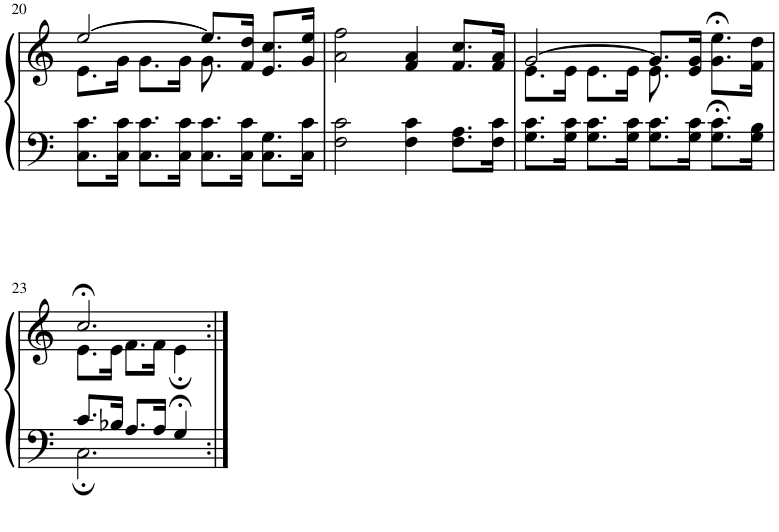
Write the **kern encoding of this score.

**kern	**kern
*part1	*part1
*staff2	*staff1
*I"Piano	*
*I'Pno.	*
!!LO:PB:g=z
*clefF4	*clefG2
*k[]	*k[]
*M4/4	*M4/4
=20	=20
*	*^
8.C\ 8.c\L	[2ee/	8.e\L
16C\ 16c\Jk	.	16g\Jk
8.C\ 8.c\L	.	8.g\L
16C\ 16c\Jk	.	16g\Jk
8.C\ 8.c\L	8.ee/L]	8.g\
16C\ 16c\Jk	16f/ 16dd/Jk	4ryy
8.C\ 8.G\L	8.e/ 8.cc/L	.
16C\ 16c\Jk	16g/ 16ee/Jk	16ryy
*	*v	*v
=21	=21
2F\ 2c\	2a\ 2ff\
4F\ 4c\	4f/ 4a/
8.F\ 8.A\L	8.f/ 8.cc/L
16F\ 16c\Jk	16f/ 16a/Jk
=22	=22
*	*^
8.G\ 8.c\L	[2g/	8.e\L
16G\ 16c\Jk	.	16e\Jk
8.G\ 8.c\L	.	8.e\L
16G\ 16c\Jk	.	16e\Jk
8.G\ 8.c\L	8.g/L]	8.e\
16G\ 16c\Jk	16e/ 16g/Jk	4ryy
8.G\;< 8.c\;<L	8.g\;< 8.ee\;<L	.
16G\ 16B\Jk	16f\ 16dd\Jk	16ryy
!!LO:LB:g=z	!!
=23	=23	=23
*^	*	*
8.c/L	2.C;\	2.cc;</	8.e\L
16B-X/Jk	.	.	16e\Jk
8.A/L	.	.	8.f\L
16A/Jk	.	.	16f\Jk
4G;</	.	.	4e;\
*v	*v	*	*
*	*v	*v
=:|!	=:|!
*-	*-
